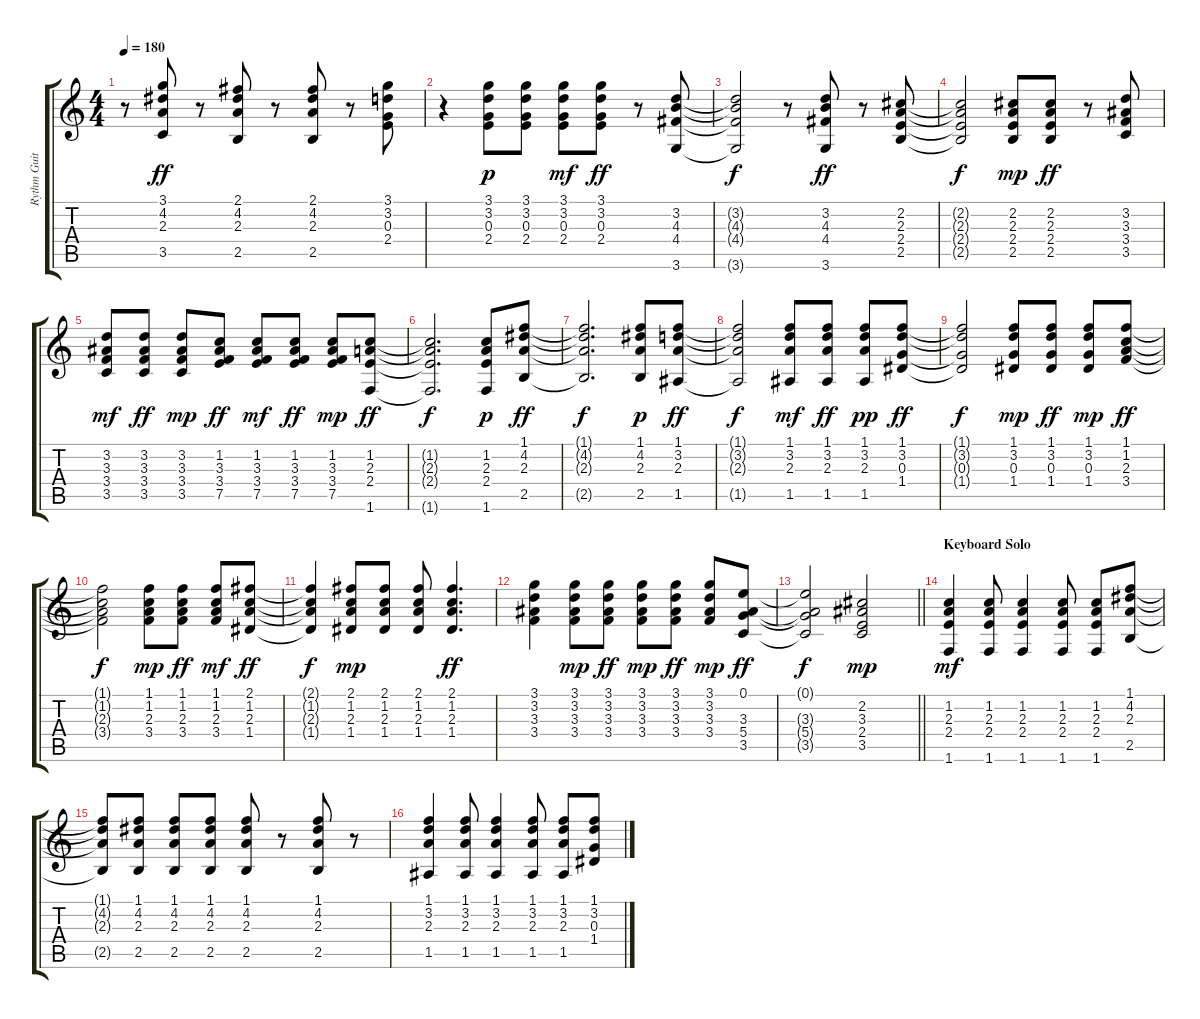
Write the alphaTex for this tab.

\track ("Rythm Guitar" "Rythm Guit") {instrument acousticguitarsteel}
\staff {score tabs}
\tuning (E4 B3 G3 D3 A2 E2) {hide}
\ts (4 4)
\tempo 180
\clef g2
\ks c
r.8{dy ff} (3.1 4.2 2.3 3.5).8 r.8 (2.1 4.2 2.3 2.5).8 r.8 (2.1 4.2 2.3 2.5).8 r.8 (3.1 3.2 0.3 2.4).8 |
r.4 (3.1 3.2 0.3 2.4).8{dy p} (3.1 3.2 0.3 2.4).8 (3.1 3.2 0.3 2.4).8{dy mf} (3.1 3.2 0.3 2.4).8{dy ff} r.8 (3.2 4.3 4.4 3.6).8 |
(3.2{t} 4.3{t} 4.4{t} 3.6{t}).2{dy f} r.8 (3.2 4.3 4.4 3.6).8{dy ff} r.8 (2.2 2.3 2.4 2.5).8 |
(2.2{t} 2.3{t} 2.4{t} 2.5{t}).2{dy f} (2.2 2.3 2.4 2.5).8{dy mp} (2.2 2.3 2.4 2.5).8{dy ff} r.8 (3.2 3.3 3.4 3.5).8 |
(3.2 3.3 3.4 3.5).8{dy mf} (3.2 3.3 3.4 3.5).8{dy ff} (3.2 3.3 3.4 3.5).8{dy mp} (1.2 3.3 3.4 7.5).8{dy ff} (1.2 3.3 3.4 7.5).8{dy mf} (1.2 3.3 3.4 7.5).8{dy ff} (1.2 3.3 3.4 7.5).8{dy mp} (1.2 2.3 2.4 1.6).8{dy ff} |
(1.2{t} 2.3{t} 2.4{t} 1.6{t}).2{d dy f} (1.2 2.3 2.4 1.6).8{dy p} (1.1 4.2 2.3 2.5).8{dy ff} |
(1.1{t} 4.2{t} 2.3{t} 2.5{t}).2{d dy f} (1.1 4.2 2.3 2.5).8{dy p} (1.1 3.2 2.3 1.5).8{dy ff} |
(1.1{t} 3.2{t} 2.3{t} 1.5{t}).2{dy f} (1.1 3.2 2.3 1.5).8{dy mf} (1.1 3.2 2.3 1.5).8{dy ff} (1.1 3.2 2.3 1.5).8{dy pp} (1.1 3.2 0.3 1.4).8{dy ff} |
(1.1{t} 3.2{t} 0.3{t} 1.4{t}).2{dy f} (1.1 3.2 0.3 1.4).8{dy mp} (1.1 3.2 0.3 1.4).8{dy ff} (1.1 3.2 0.3 1.4).8{dy mp} (1.1 1.2 2.3 3.4).8{dy ff} |
(1.1{t} 1.2{t} 2.3{t} 3.4{t}).2{dy f} (1.1 1.2 2.3 3.4).8{dy mp} (1.1 1.2 2.3 3.4).8{dy ff} (1.1 1.2 2.3 3.4).8{dy mf} (2.1 1.2 2.3 1.4).8{dy ff} |
(2.1{t} 1.2{t} 2.3{t} 1.4{t}).4{dy f} (2.1 1.2 2.3 1.4).8{dy mp} (2.1 1.2 2.3 1.4).8 (2.1 1.2 2.3 1.4).8 (2.1 1.2 2.3 1.4).4{d dy ff} |
(3.1 3.2 3.3 3.4).4 (3.1 3.2 3.3 3.4).8{dy mp} (3.1 3.2 3.3 3.4).8{dy ff} (3.1 3.2 3.3 3.4).8{dy mp} (3.1 3.2 3.3 3.4).8{dy ff} (3.1 3.2 3.3 3.4).8{dy mp} (0.1 3.3 5.4 3.5).8{dy ff} |
\barLineRight lightlight
(0.1{t} 3.3{t} 5.4{t} 3.5{t}).2{dy f} (2.2 3.3 2.4 3.5).2{dy mp} |
\section ("" "Keyboard Solo")
(1.2 2.3 2.4 1.6).4{dy mf} (1.2 2.3 2.4 1.6).8 (1.2 2.3 2.4 1.6).4 (1.2 2.3 2.4 1.6).8 (1.2 2.3 2.4 1.6).8 (1.1 4.2 2.3 2.5).8 |
(1.1{t} 4.2{t} 2.3{t} 2.5{t}).8 (1.1 4.2 2.3 2.5).8 (1.1 4.2 2.3 2.5).8 (1.1 4.2 2.3 2.5).8 (1.1 4.2 2.3 2.5).8 r.8 (1.1 4.2 2.3 2.5).8 r.8 |
(1.1 3.2 2.3 1.5).4 (1.1 3.2 2.3 1.5).8 (1.1 3.2 2.3 1.5).4 (1.1 3.2 2.3 1.5).8 (1.1 3.2 2.3 1.5).8 (1.1 3.2 0.3 1.4).8
